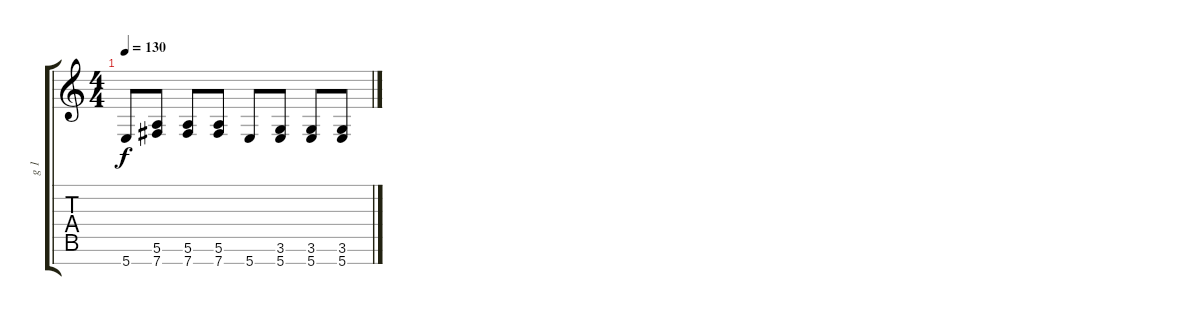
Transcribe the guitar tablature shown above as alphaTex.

\track ("g 1" "g 1") {instrument distortionguitar}
\staff {score tabs}
\tuning (E4 B3 G3 D3 A2 E2 B1) {hide}
\ts (4 4)
\tempo 130
\clef g2
\ks c
5.7.8{dy f volume 2} (5.6 7.7).8 (5.6 7.7).8{volume 2} (5.6 7.7).8 5.7.8{volume 0} (3.6 5.7).8 (3.6 5.7).8 (3.6 5.7).8
